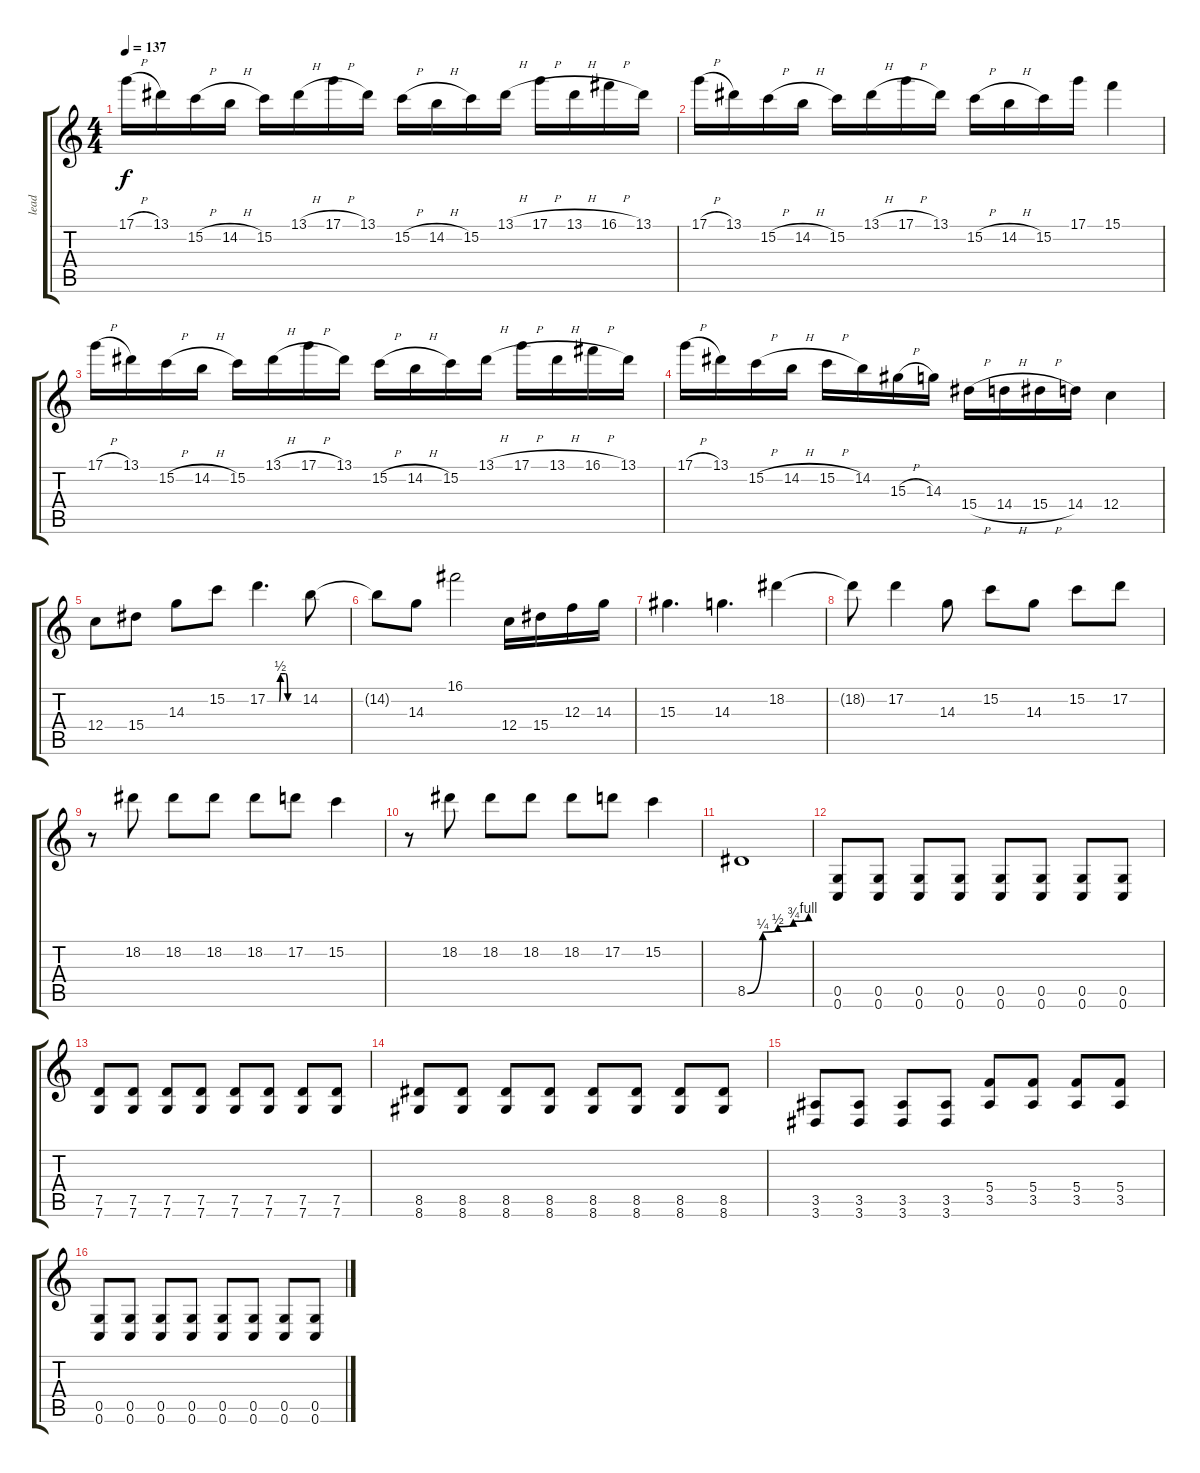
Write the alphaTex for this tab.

\track ("lead" "lead") {instrument distortionguitar}
\staff {score tabs}
\tuning (D4 A3 F3 C3 G2 C2) {hide}
\ts (4 4)
\tempo 137
\clef g2
\ks c
17.1{h}.16{dy f} 13.1.16 15.2{h}.16 14.2{h}.16 15.2.16 13.1{h}.16 17.1{h}.16 13.1.16 15.2{h}.16 14.2{h}.16 15.2.16 13.1{h}.16 17.1{h}.16 13.1{h}.16 16.1{h}.16 13.1.16 |
17.1{h}.16 13.1.16 15.2{h}.16 14.2{h}.16 15.2.16 13.1{h}.16 17.1{h}.16 13.1.16 15.2{h}.16 14.2{h}.16 15.2.16 17.1.16 15.1.4 |
17.1{h}.16 13.1.16 15.2{h}.16 14.2{h}.16 15.2.16 13.1{h}.16 17.1{h}.16 13.1.16 15.2{h}.16 14.2{h}.16 15.2.16 13.1{h}.16 17.1{h}.16 13.1{h}.16 16.1{h}.16 13.1.16 |
17.1{h}.16 13.1.16 15.2{h}.16 14.2{h}.16 15.2{h}.16 14.2.16 15.3{h}.16 14.3.16 15.4{h}.16 14.4{h}.16 15.4{h}.16 14.4.16 12.4.4 |
12.4.8 15.4.8 14.3.8 15.2.8 17.2{be (custom 0 0 14 0 21 0 23 0 25 2 35 2 39 0 60 0)}.4{d} 14.2.8 |
14.2{t}.8 14.3.8 16.1.2 12.4.16 15.4.16 12.3.16 14.3.16 |
15.3.4{d} 14.3.4{d} 18.2.4 |
18.2{t}.8 17.2.4 14.3.8 15.2.8 14.3.8 15.2.8 17.2.8 |
r.8 18.2.8 18.2.8 18.2.8 18.2.8 17.2.8 15.2.4 |
r.8 18.2.8 18.2.8 18.2.8 18.2.8 17.2.8 15.2.4 |
8.5{be (custom 0 0 15 1 30 2 45 3 60 4)}.1 |
(0.5 0.6).8 (0.5 0.6).8 (0.5 0.6).8 (0.5 0.6).8 (0.5 0.6).8 (0.5 0.6).8 (0.5 0.6).8 (0.5 0.6).8 |
(7.5 7.6).8 (7.5 7.6).8 (7.5 7.6).8 (7.5 7.6).8 (7.5 7.6).8 (7.5 7.6).8 (7.5 7.6).8 (7.5 7.6).8 |
(8.5 8.6).8 (8.5 8.6).8 (8.5 8.6).8 (8.5 8.6).8 (8.5 8.6).8 (8.5 8.6).8 (8.5 8.6).8 (8.5 8.6).8 |
(3.5 3.6).8 (3.5 3.6).8 (3.5 3.6).8 (3.5 3.6).8 (5.4 3.5).8 (5.4 3.5).8 (5.4 3.5).8 (5.4 3.5).8 |
(0.5 0.6).8 (0.5 0.6).8 (0.5 0.6).8 (0.5 0.6).8 (0.5 0.6).8 (0.5 0.6).8 (0.5 0.6).8 (0.5 0.6).8
